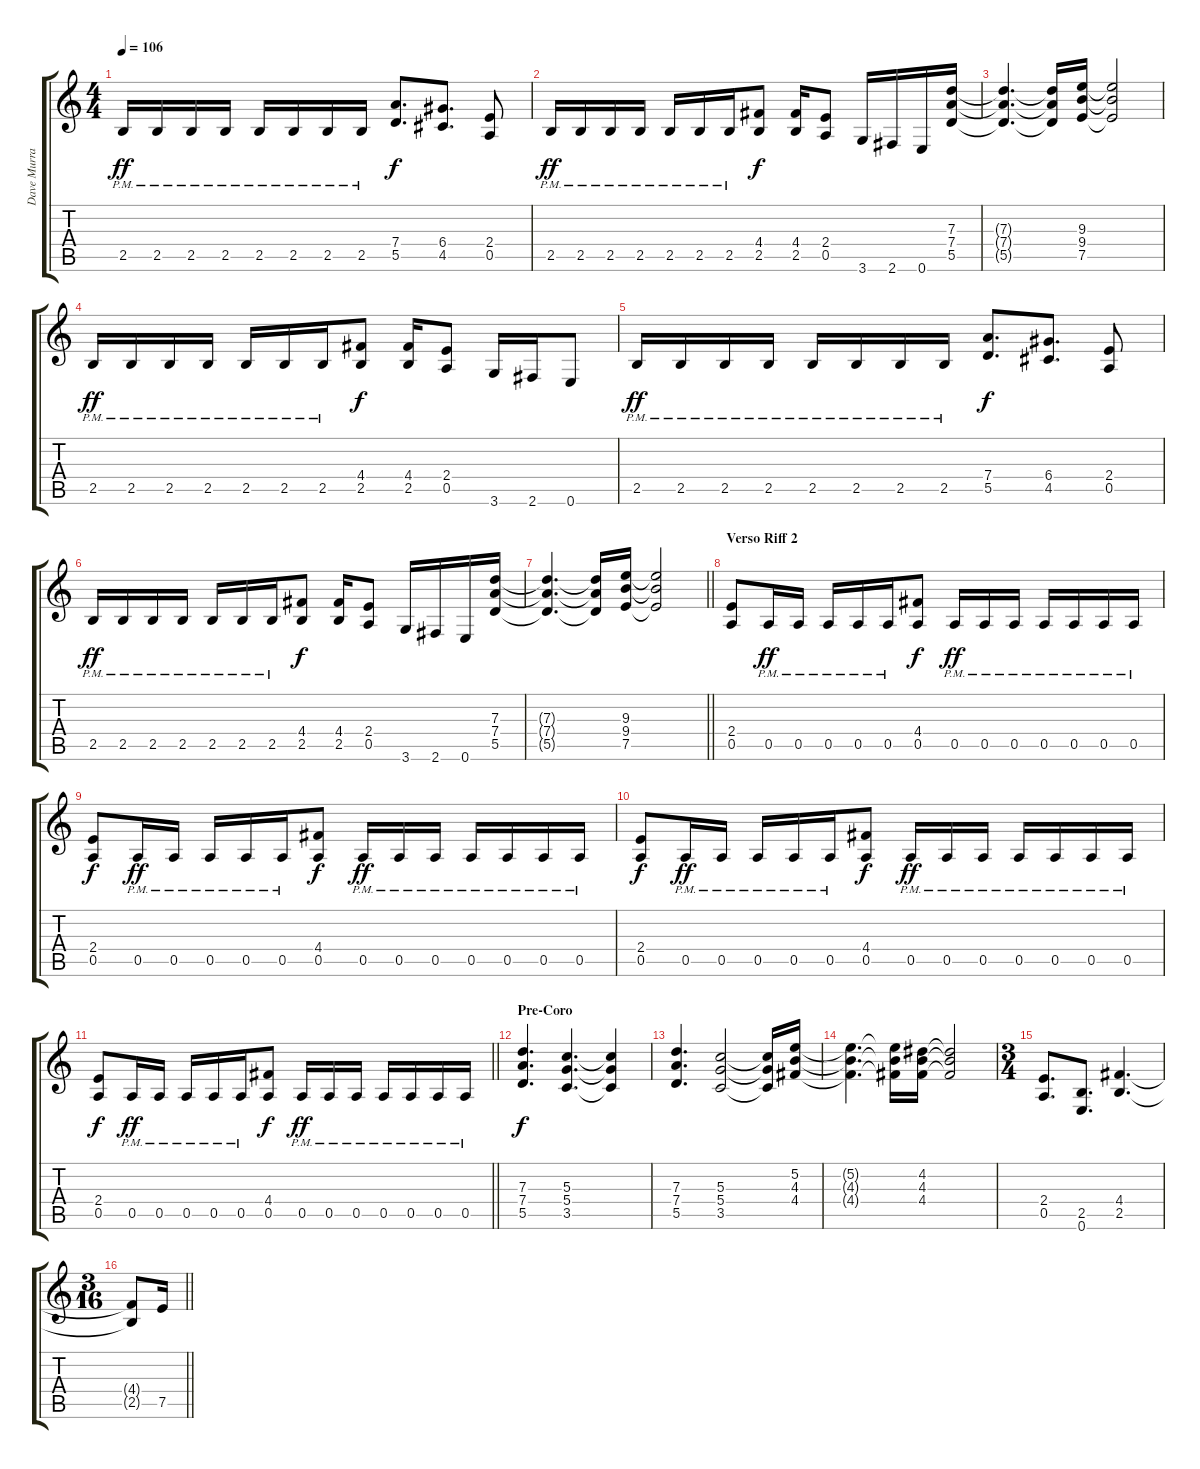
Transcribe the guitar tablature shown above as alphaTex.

\track ("Dave Murray" "Dave Murra") {instrument distortionguitar}
\staff {score tabs}
\tuning (E4 B3 G3 D3 A2 E2) {hide}
\ts (4 4)
\tempo 106
\clef g2
\ks c
2.5{pm}.16{dy ff} 2.5{pm}.16 2.5{pm}.16 2.5{pm}.16 2.5{pm}.16 2.5{pm}.16 2.5{pm}.16 2.5{pm}.16 (7.4 5.5).8{d dy f} (6.4 4.5).8{d} (2.4 0.5).8 |
2.5{pm}.16{dy ff} 2.5{pm}.16 2.5{pm}.16 2.5{pm}.16 2.5{pm}.16 2.5{pm}.16 2.5{pm}.16 (4.4 2.5).8{dy f} (4.4 2.5).16 (2.4 0.5).8 3.6.16 2.6.16 0.6.16 (7.3 7.4 5.5).16 |
(7.3{t} 7.4{t} 5.5{t}).4{d} (7.3{t} 7.4{t} 5.5{t}).16 (9.3 9.4 7.5).16 (9.3{t} 9.4{t} 7.5{t}).2 |
2.5{pm}.16{dy ff} 2.5{pm}.16 2.5{pm}.16 2.5{pm}.16 2.5{pm}.16 2.5{pm}.16 2.5{pm}.16 (4.4 2.5).8{dy f} (4.4 2.5).16 (2.4 0.5).8 3.6.16 2.6.16 0.6.8 |
2.5{pm}.16{dy ff} 2.5{pm}.16 2.5{pm}.16 2.5{pm}.16 2.5{pm}.16 2.5{pm}.16 2.5{pm}.16 2.5{pm}.16 (7.4 5.5).8{d dy f} (6.4 4.5).8{d} (2.4 0.5).8 |
2.5{pm}.16{dy ff} 2.5{pm}.16 2.5{pm}.16 2.5{pm}.16 2.5{pm}.16 2.5{pm}.16 2.5{pm}.16 (4.4 2.5).8{dy f} (4.4 2.5).16 (2.4 0.5).8 3.6.16 2.6.16 0.6.16 (7.3 7.4 5.5).16 |
\barLineRight lightlight
(7.3{t} 7.4{t} 5.5{t}).4{d} (7.3{t} 7.4{t} 5.5{t}).16 (9.3 9.4 7.5).16 (9.3{t} 9.4{t} 7.5{t}).2 |
\section ("" "Verso Riff 2")
(2.4 0.5).8 0.5{pm}.16{dy ff} 0.5{pm}.16 0.5{pm}.16 0.5{pm}.16 0.5{pm}.16 (4.4 0.5).8{dy f} 0.5{pm}.16{dy ff} 0.5{pm}.16 0.5{pm}.16 0.5{pm}.16 0.5{pm}.16 0.5{pm}.16 0.5{pm}.16 |
(2.4 0.5).8{dy f} 0.5{pm}.16{dy ff} 0.5{pm}.16 0.5{pm}.16 0.5{pm}.16 0.5{pm}.16 (4.4 0.5).8{dy f} 0.5{pm}.16{dy ff} 0.5{pm}.16 0.5{pm}.16 0.5{pm}.16 0.5{pm}.16 0.5{pm}.16 0.5{pm}.16 |
(2.4 0.5).8{dy f} 0.5{pm}.16{dy ff} 0.5{pm}.16 0.5{pm}.16 0.5{pm}.16 0.5{pm}.16 (4.4 0.5).8{dy f} 0.5{pm}.16{dy ff} 0.5{pm}.16 0.5{pm}.16 0.5{pm}.16 0.5{pm}.16 0.5{pm}.16 0.5{pm}.16 |
\barLineRight lightlight
(2.4 0.5).8{dy f} 0.5{pm}.16{dy ff} 0.5{pm}.16 0.5{pm}.16 0.5{pm}.16 0.5{pm}.16 (4.4 0.5).8{dy f} 0.5{pm}.16{dy ff} 0.5{pm}.16 0.5{pm}.16 0.5{pm}.16 0.5{pm}.16 0.5{pm}.16 0.5{pm}.16 |
\section ("" "Pre-Coro")
(7.3 7.4 5.5).4{d dy f} (5.3 5.4 3.5).4{d} (5.3{t} 5.4{t} 3.5{t}).4 |
(7.3 7.4 5.5).4{d} (5.3 5.4 3.5).2 (5.3{t} 5.4{t} 3.5{t}).16 (5.2 4.3 4.4).16 |
(5.2{t} 4.3{t} 4.4{t}).4{d} (5.2{t} 4.3{t} 4.4{t}).16 (4.2 4.3 4.4).16 (4.2{t} 4.3{t} 4.4{t}).2 |
\ts (3 4)
(2.4 0.5).8{d} (2.5 0.6).8{d} (4.4 2.5).4{d} |
\ts (3 16)
\barLineRight lightlight
(4.4{t} 2.5{t}).8 7.5.16
